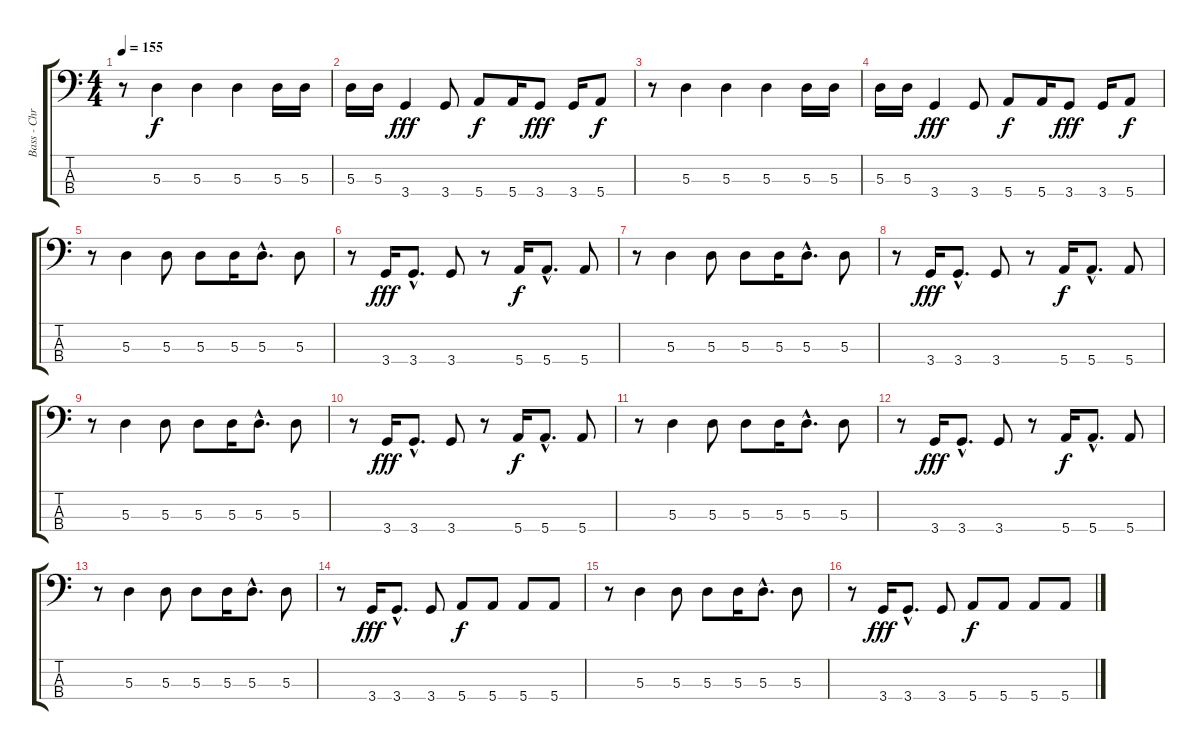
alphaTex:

\track ("Bass - Chris" "Bass - Chr") {instrument electricbassfinger}
\staff {score tabs}
\tuning (G2 D2 A1 E1) {hide}
\ts (4 4)
\tempo 155
\clef f4
\ks c
r.8{dy f} 5.3.4 5.3.4 5.3.4 5.3.16 5.3.16 |
5.3.16 5.3.16 3.4.4{dy fff} 3.4.8 5.4.8{dy f} 5.4.16 3.4.8{dy fff} 3.4.16 5.4.8{dy f} |
r.8 5.3.4 5.3.4 5.3.4 5.3.16 5.3.16 |
5.3.16 5.3.16 3.4.4{dy fff} 3.4.8 5.4.8{dy f} 5.4.16 3.4.8{dy fff} 3.4.16 5.4.8{dy f} |
r.8 5.3.4 5.3.8 5.3.8 5.3.16 5.3{hac}.8{d} 5.3.8 |
r.8 3.4.16{dy fff} 3.4{hac}.8{d} 3.4.8 r.8 5.4.16{dy f} 5.4{hac}.8{d} 5.4.8 |
r.8 5.3.4 5.3.8 5.3.8 5.3.16 5.3{hac}.8{d} 5.3.8 |
r.8 3.4.16{dy fff} 3.4{hac}.8{d} 3.4.8 r.8 5.4.16{dy f} 5.4{hac}.8{d} 5.4.8 |
r.8 5.3.4 5.3.8 5.3.8 5.3.16 5.3{hac}.8{d} 5.3.8 |
r.8 3.4.16{dy fff} 3.4{hac}.8{d} 3.4.8 r.8 5.4.16{dy f} 5.4{hac}.8{d} 5.4.8 |
r.8 5.3.4 5.3.8 5.3.8 5.3.16 5.3{hac}.8{d} 5.3.8 |
r.8 3.4.16{dy fff} 3.4{hac}.8{d} 3.4.8 r.8 5.4.16{dy f} 5.4{hac}.8{d} 5.4.8 |
r.8 5.3.4 5.3.8 5.3.8 5.3.16 5.3{hac}.8{d} 5.3.8 |
r.8 3.4.16{dy fff} 3.4{hac}.8{d} 3.4.8 5.4.8{dy f} 5.4.8 5.4.8 5.4.8 |
r.8 5.3.4 5.3.8 5.3.8 5.3.16 5.3{hac}.8{d} 5.3.8 |
r.8 3.4.16{dy fff} 3.4{hac}.8{d} 3.4.8 5.4.8{dy f} 5.4.8 5.4.8 5.4.8
